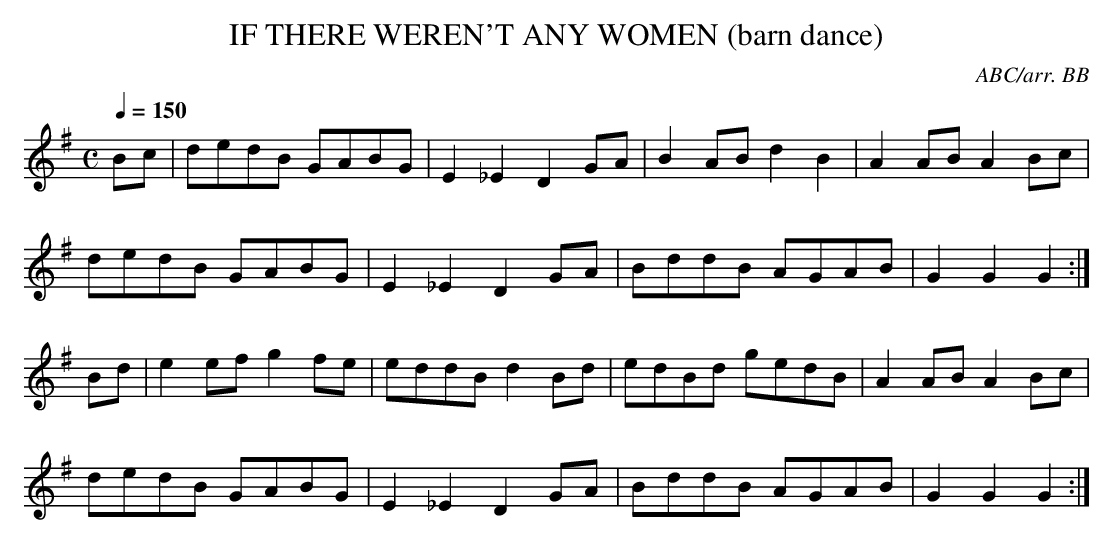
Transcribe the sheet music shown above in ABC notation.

X:1
T:IF THERE WEREN'T ANY WOMEN (barn dance)
C:ABC/arr. BB
M:C
L:1/8
Q:1/4=150
K:G % source key = A
Bc|dedB GABG|E2_E2 D2GA|B2AB d2B2|A2AB A2Bc|
dedB GABG|E2_E2 D2GA|BddB AGAB|G2G2 G2 :|
Bd|e2ef g2fe|eddB d2Bd|edBd gedB|A2AB A2Bc|
dedB GABG|E2_E2 D2GA|BddB AGAB|G2G2 G2 :|
